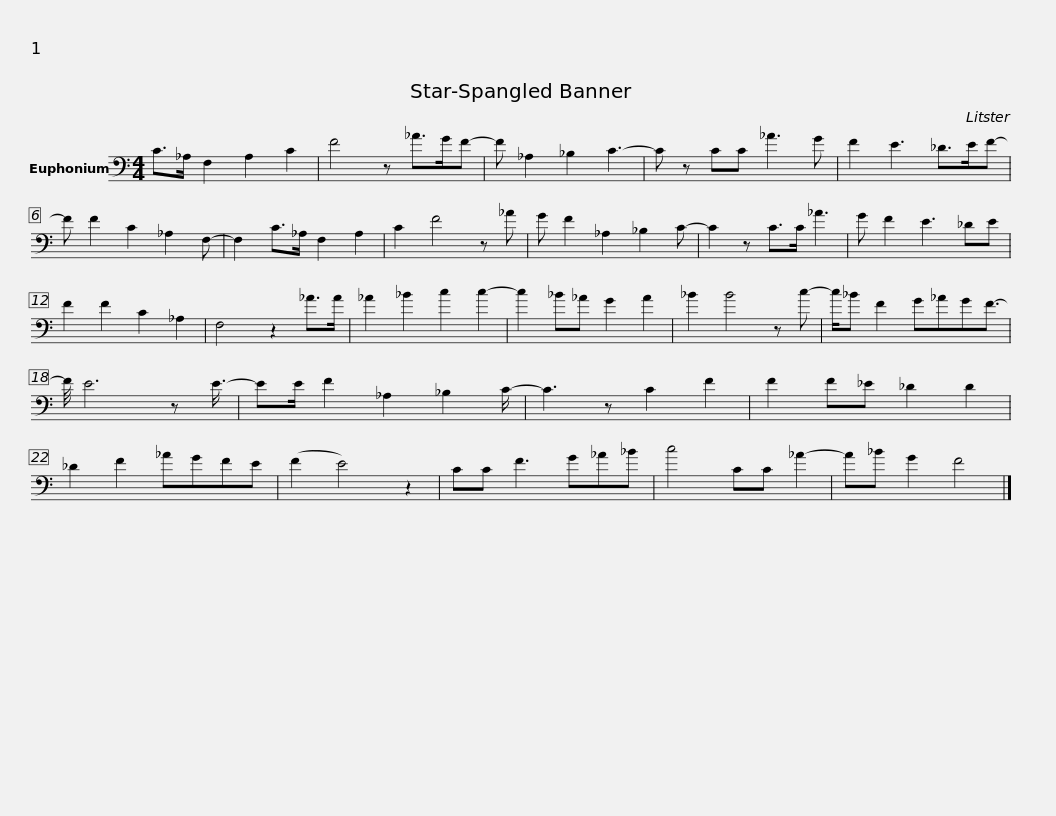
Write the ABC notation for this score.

X:1
L:1/8
M:4/4
I:linebreak $
K:C
V:1 bass
V:1
 C>_A, F,2 A,2 C2 | F4 z _A>GF- | F _A,2 _B,2 C3- | C z CC _A3 G | F2 E3 _D>EF- |$ %5
 F F2 C2 _A,2 F,- | F,2 C>_A, F,2 A,2 | C2 F4 z _A | G F2 _A,2 _B,2 C- | C2 z C>C _A3 | %10
 G F2 E3 _DE |$ F2 F2 C2 _A,2 | F,4 z2 _A>A | _A2 _B2 c2 c2- | c2 _B_A G2 A2 | %15
 _B2 B4 z c- | c/_B F2 G_AGF3/2- |$ F/4 E6 z E3/4- | EE/ F2 _A,2 _B,2 C/- | C3 z C2 F2 | %20
 F2 F_E _D2 D2 | _D2 F2 _AGFE | (F2 E4) z2 |$ CC F3 G_A_B | c4 CC _A2- | %25
 A_B G2 F4 |] %26
